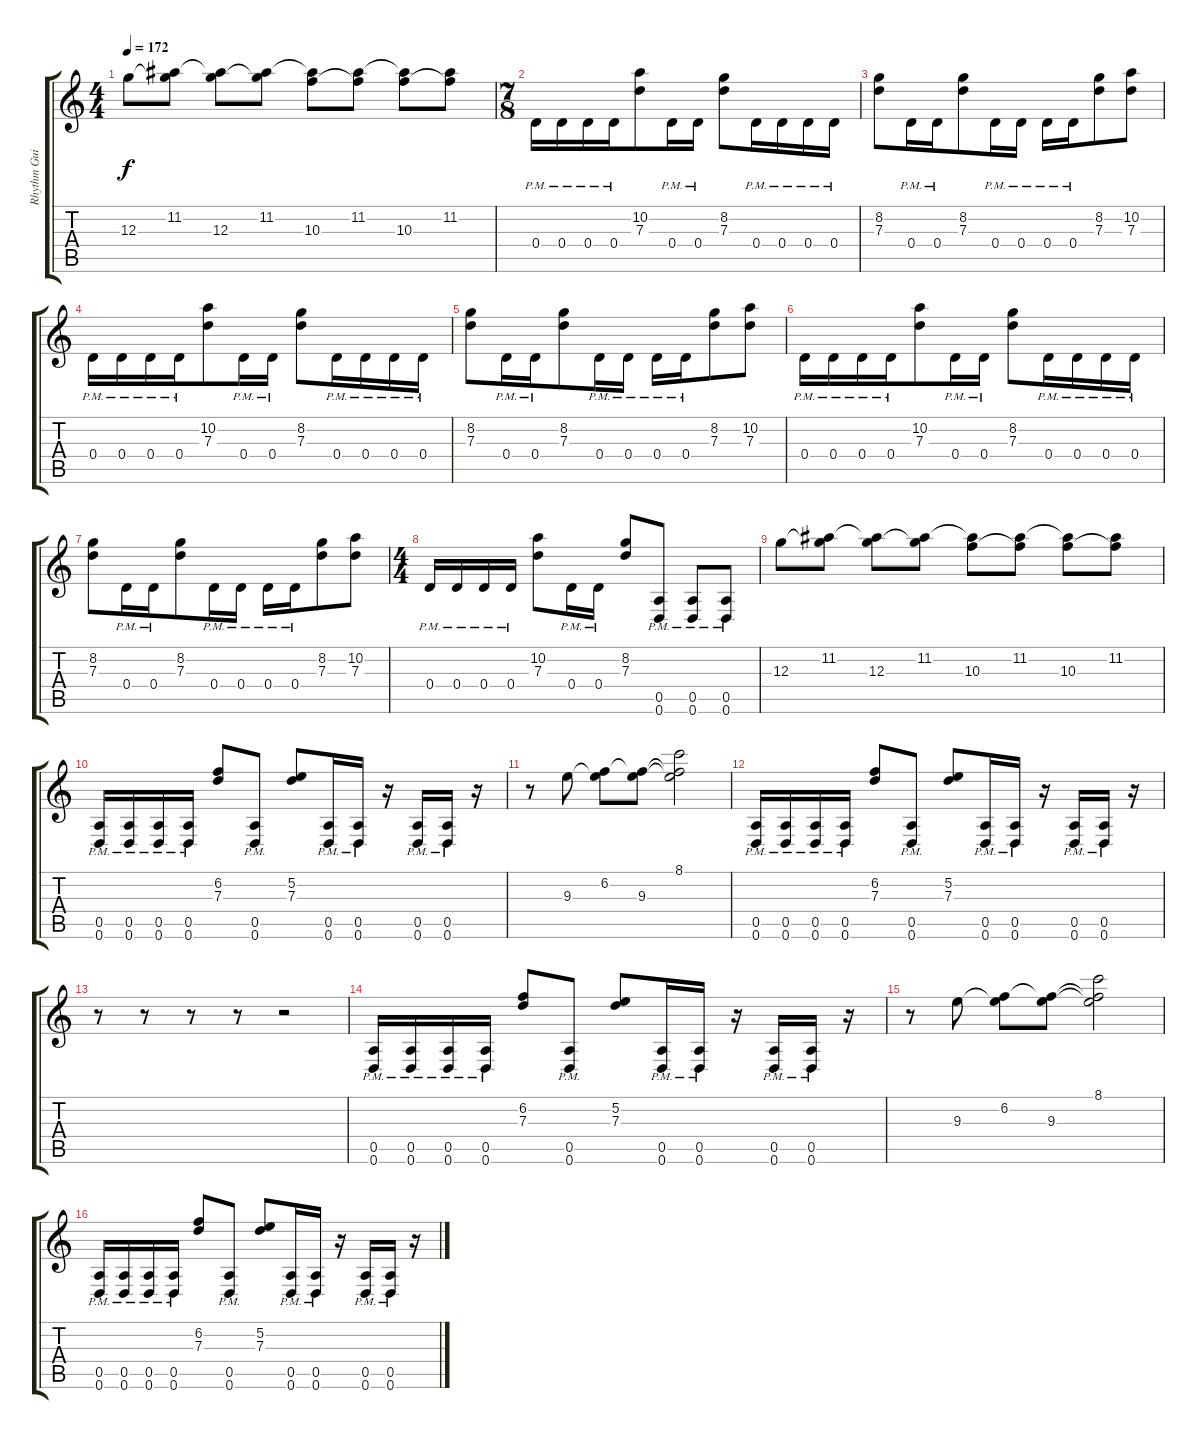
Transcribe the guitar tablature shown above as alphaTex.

\track ("Rhythm Guitar 2" "Rhythm Gui") {instrument distortionguitar}
\staff {score tabs}
\tuning (E4 B3 G3 D3 A2 D2) {hide}
\ts (4 4)
\tempo 172
\clef g2
\ks c
12.3.8{dy f} (11.2 12.3{t}).8 (11.2{t} 12.3).8 (11.2 12.3{t}).8 (11.2{t} 10.3).8 (11.2 10.3{t}).8 (11.2{t} 10.3).8 (11.2 10.3{t}).8 |
\ts (7 8)
0.4{pm}.16 0.4{pm}.16 0.4{pm}.16 0.4{pm}.16 (10.2 7.3).8 0.4{pm}.16 0.4{pm}.16 (8.2 7.3).8 0.4{pm}.16 0.4{pm}.16 0.4{pm}.16 0.4{pm}.16 |
(8.2 7.3).8 0.4{pm}.16 0.4{pm}.16 (8.2 7.3).8 0.4{pm}.16 0.4{pm}.16 0.4{pm}.16 0.4{pm}.16 (8.2 7.3).8 (10.2 7.3).8 |
0.4{pm}.16 0.4{pm}.16 0.4{pm}.16 0.4{pm}.16 (10.2 7.3).8 0.4{pm}.16 0.4{pm}.16 (8.2 7.3).8 0.4{pm}.16 0.4{pm}.16 0.4{pm}.16 0.4{pm}.16 |
(8.2 7.3).8 0.4{pm}.16 0.4{pm}.16 (8.2 7.3).8 0.4{pm}.16 0.4{pm}.16 0.4{pm}.16 0.4{pm}.16 (8.2 7.3).8 (10.2 7.3).8 |
0.4{pm}.16 0.4{pm}.16 0.4{pm}.16 0.4{pm}.16 (10.2 7.3).8 0.4{pm}.16 0.4{pm}.16 (8.2 7.3).8 0.4{pm}.16 0.4{pm}.16 0.4{pm}.16 0.4{pm}.16 |
(8.2 7.3).8 0.4{pm}.16 0.4{pm}.16 (8.2 7.3).8 0.4{pm}.16 0.4{pm}.16 0.4{pm}.16 0.4{pm}.16 (8.2 7.3).8 (10.2 7.3).8 |
\ts (4 4)
0.4{pm}.16 0.4{pm}.16 0.4{pm}.16 0.4{pm}.16 (10.2 7.3).8 0.4{pm}.16 0.4{pm}.16 (8.2 7.3).8 (0.5{pm} 0.6{pm}).8 (0.5{pm} 0.6{pm}).8 (0.5{pm} 0.6{pm}).8 |
12.3.8 (11.2 12.3{t}).8 (11.2{t} 12.3).8 (11.2 12.3{t}).8 (11.2{t} 10.3).8 (11.2 10.3{t}).8 (11.2{t} 10.3).8 (11.2 10.3{t}).8 |
(0.5{pm} 0.6{pm}).16 (0.5{pm} 0.6{pm}).16 (0.5{pm} 0.6{pm}).16 (0.5{pm} 0.6{pm}).16 (6.2 7.3).8 (0.5{pm} 0.6{pm}).8 (5.2 7.3).8 (0.5{pm} 0.6{pm}).16 (0.5{pm} 0.6{pm}).16 r.16 (0.5{pm} 0.6{pm}).16 (0.5{pm} 0.6{pm}).16 r.16 |
r.8 9.3.8 (6.2 9.3{t}).8 (6.2{t} 9.3).8 (8.1 6.2{t} 9.3{t}).2 |
(0.5{pm} 0.6{pm}).16 (0.5{pm} 0.6{pm}).16 (0.5{pm} 0.6{pm}).16 (0.5{pm} 0.6{pm}).16 (6.2 7.3).8 (0.5{pm} 0.6{pm}).8 (5.2 7.3).8 (0.5{pm} 0.6{pm}).16 (0.5{pm} 0.6{pm}).16 r.16 (0.5{pm} 0.6{pm}).16 (0.5{pm} 0.6{pm}).16 r.16 |
r.8 r.8 r.8 r.8 r.2 |
(0.5{pm} 0.6{pm}).16 (0.5{pm} 0.6{pm}).16 (0.5{pm} 0.6{pm}).16 (0.5{pm} 0.6{pm}).16 (6.2 7.3).8 (0.5{pm} 0.6{pm}).8 (5.2 7.3).8 (0.5{pm} 0.6{pm}).16 (0.5{pm} 0.6{pm}).16 r.16 (0.5{pm} 0.6{pm}).16 (0.5{pm} 0.6{pm}).16 r.16 |
r.8 9.3.8 (6.2 9.3{t}).8 (6.2{t} 9.3).8 (8.1 6.2{t} 9.3{t}).2 |
(0.5{pm} 0.6{pm}).16 (0.5{pm} 0.6{pm}).16 (0.5{pm} 0.6{pm}).16 (0.5{pm} 0.6{pm}).16 (6.2 7.3).8 (0.5{pm} 0.6{pm}).8 (5.2 7.3).8 (0.5{pm} 0.6{pm}).16 (0.5{pm} 0.6{pm}).16 r.16 (0.5{pm} 0.6{pm}).16 (0.5{pm} 0.6{pm}).16 r.16
